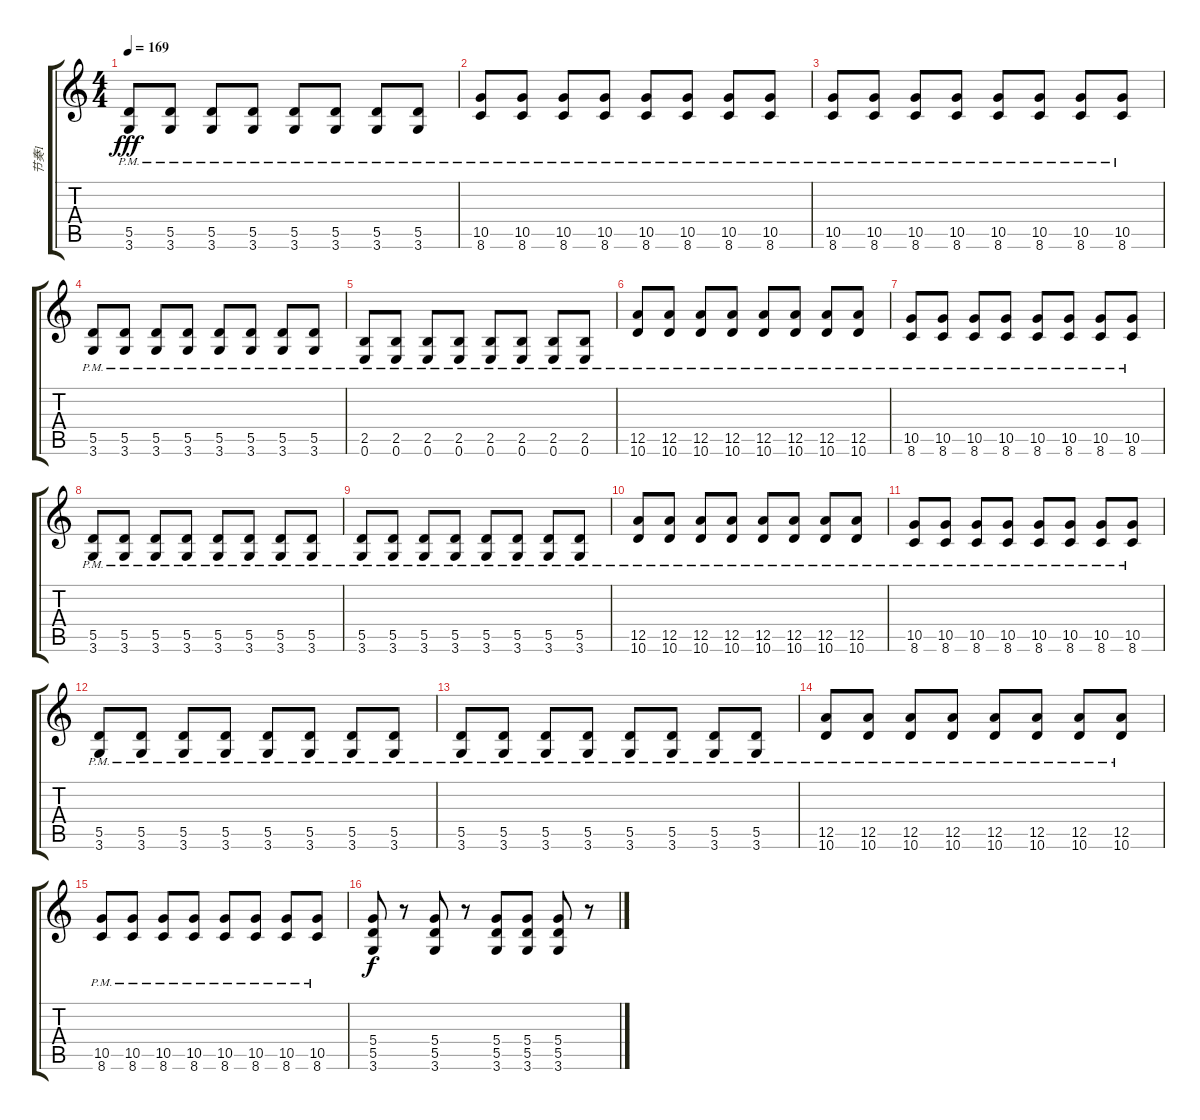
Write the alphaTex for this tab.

\track ("节奏1" "节奏1") {instrument distortionguitar}
\staff {score tabs}
\tuning (E4 B3 G3 D3 A2 E2) {hide}
\ts (4 4)
\tempo 169
\clef g2
\ks c
(5.5{pm} 3.6{pm}).8{dy fff} (5.5{pm} 3.6{pm}).8 (5.5{pm} 3.6{pm}).8 (5.5{pm} 3.6{pm}).8 (5.5{pm} 3.6{pm}).8 (5.5{pm} 3.6{pm}).8 (5.5{pm} 3.6{pm}).8 (5.5{pm} 3.6{pm}).8 |
(10.5{pm} 8.6{pm}).8 (10.5{pm} 8.6{pm}).8 (10.5{pm} 8.6{pm}).8 (10.5{pm} 8.6{pm}).8 (10.5{pm} 8.6{pm}).8 (10.5{pm} 8.6{pm}).8 (10.5{pm} 8.6{pm}).8 (10.5{pm} 8.6{pm}).8 |
(10.5{pm} 8.6{pm}).8 (10.5{pm} 8.6{pm}).8 (10.5{pm} 8.6{pm}).8 (10.5{pm} 8.6{pm}).8 (10.5{pm} 8.6{pm}).8 (10.5{pm} 8.6{pm}).8 (10.5{pm} 8.6{pm}).8 (10.5{pm} 8.6{pm}).8 |
(5.5{pm} 3.6{pm}).8 (5.5{pm} 3.6{pm}).8 (5.5{pm} 3.6{pm}).8 (5.5{pm} 3.6{pm}).8 (5.5{pm} 3.6{pm}).8 (5.5{pm} 3.6{pm}).8 (5.5{pm} 3.6{pm}).8 (5.5{pm} 3.6{pm}).8 |
(2.5{pm} 0.6{pm}).8 (2.5{pm} 0.6{pm}).8 (2.5{pm} 0.6{pm}).8 (2.5{pm} 0.6{pm}).8 (2.5{pm} 0.6{pm}).8 (2.5{pm} 0.6{pm}).8 (2.5{pm} 0.6{pm}).8 (2.5{pm} 0.6{pm}).8 |
(12.5{pm} 10.6{pm}).8 (12.5{pm} 10.6{pm}).8 (12.5{pm} 10.6{pm}).8 (12.5{pm} 10.6{pm}).8 (12.5{pm} 10.6{pm}).8 (12.5{pm} 10.6{pm}).8 (12.5{pm} 10.6{pm}).8 (12.5{pm} 10.6{pm}).8 |
(10.5{pm} 8.6{pm}).8 (10.5{pm} 8.6{pm}).8 (10.5{pm} 8.6{pm}).8 (10.5{pm} 8.6{pm}).8 (10.5{pm} 8.6{pm}).8 (10.5{pm} 8.6{pm}).8 (10.5{pm} 8.6{pm}).8 (10.5{pm} 8.6{pm}).8 |
(5.5{pm} 3.6{pm}).8 (5.5{pm} 3.6{pm}).8 (5.5{pm} 3.6{pm}).8 (5.5{pm} 3.6{pm}).8 (5.5{pm} 3.6{pm}).8 (5.5{pm} 3.6{pm}).8 (5.5{pm} 3.6{pm}).8 (5.5{pm} 3.6{pm}).8 |
(5.5{pm} 3.6{pm}).8 (5.5{pm} 3.6{pm}).8 (5.5{pm} 3.6{pm}).8 (5.5{pm} 3.6{pm}).8 (5.5{pm} 3.6{pm}).8 (5.5{pm} 3.6{pm}).8 (5.5{pm} 3.6{pm}).8 (5.5{pm} 3.6{pm}).8 |
(12.5{pm} 10.6{pm}).8 (12.5{pm} 10.6{pm}).8 (12.5{pm} 10.6{pm}).8 (12.5{pm} 10.6{pm}).8 (12.5{pm} 10.6{pm}).8 (12.5{pm} 10.6{pm}).8 (12.5{pm} 10.6{pm}).8 (12.5{pm} 10.6{pm}).8 |
(10.5{pm} 8.6{pm}).8 (10.5{pm} 8.6{pm}).8 (10.5{pm} 8.6{pm}).8 (10.5{pm} 8.6{pm}).8 (10.5{pm} 8.6{pm}).8 (10.5{pm} 8.6{pm}).8 (10.5{pm} 8.6{pm}).8 (10.5{pm} 8.6{pm}).8 |
(5.5{pm} 3.6{pm}).8 (5.5{pm} 3.6{pm}).8 (5.5{pm} 3.6{pm}).8 (5.5{pm} 3.6{pm}).8 (5.5{pm} 3.6{pm}).8 (5.5{pm} 3.6{pm}).8 (5.5{pm} 3.6{pm}).8 (5.5{pm} 3.6{pm}).8 |
(5.5{pm} 3.6{pm}).8 (5.5{pm} 3.6{pm}).8 (5.5{pm} 3.6{pm}).8 (5.5{pm} 3.6{pm}).8 (5.5{pm} 3.6{pm}).8 (5.5{pm} 3.6{pm}).8 (5.5{pm} 3.6{pm}).8 (5.5{pm} 3.6{pm}).8 |
(12.5{pm} 10.6{pm}).8 (12.5{pm} 10.6{pm}).8 (12.5{pm} 10.6{pm}).8 (12.5{pm} 10.6{pm}).8 (12.5{pm} 10.6{pm}).8 (12.5{pm} 10.6{pm}).8 (12.5{pm} 10.6{pm}).8 (12.5{pm} 10.6{pm}).8 |
(10.5{pm} 8.6{pm}).8 (10.5{pm} 8.6{pm}).8 (10.5{pm} 8.6{pm}).8 (10.5{pm} 8.6{pm}).8 (10.5{pm} 8.6{pm}).8 (10.5{pm} 8.6{pm}).8 (10.5{pm} 8.6{pm}).8 (10.5{pm} 8.6{pm}).8 |
(5.4 5.5 3.6).8{dy f} r.8 (5.4 5.5 3.6).8 r.8 (5.4 5.5 3.6).8 (5.4 5.5 3.6).8 (5.4 5.5 3.6).8 r.8
